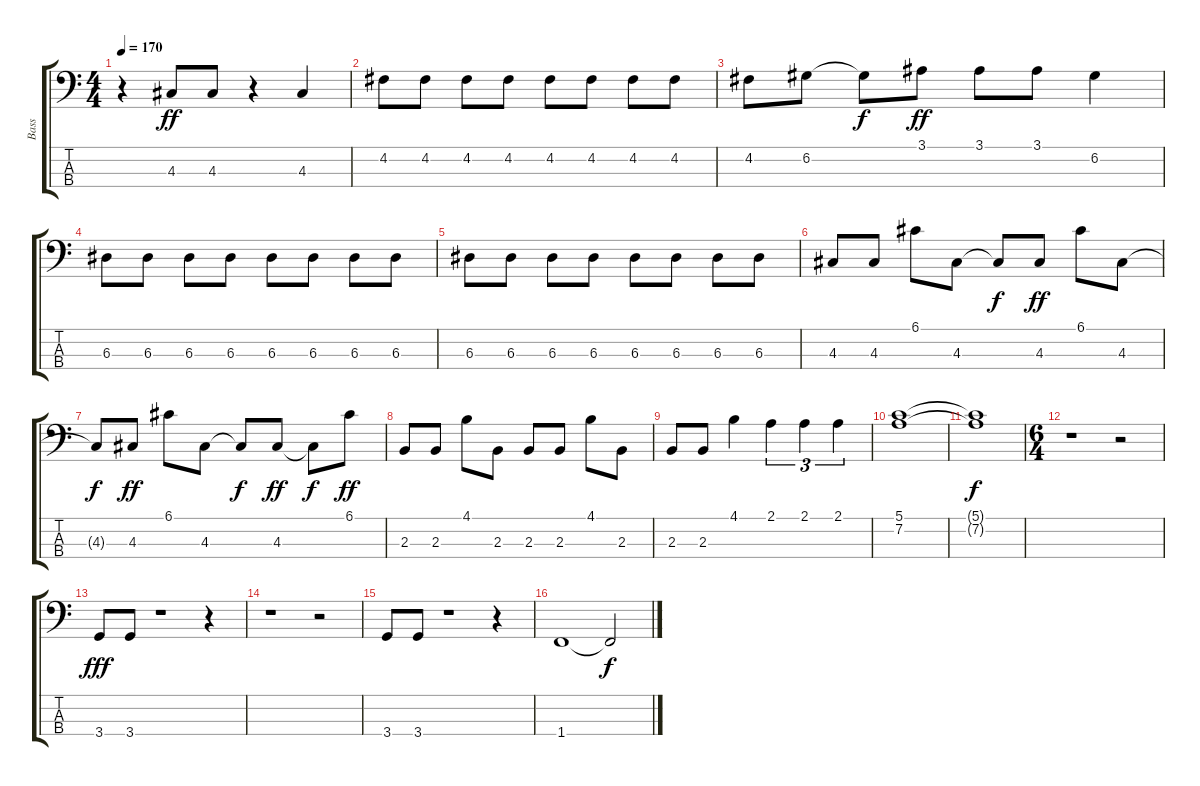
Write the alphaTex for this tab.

\track ("Bass" "Bass") {instrument electricbasspick}
\staff {score tabs}
\tuning (G2 D2 A1 E1) {hide}
\ts (4 4)
\tempo 170
\clef f4
\ks c
r.4{dy ff} 4.3.8 4.3.8 r.4 4.3.4 |
4.2.8 4.2.8 4.2.8 4.2.8 4.2.8 4.2.8 4.2.8 4.2.8 |
4.2.8 6.2.8 6.2{t}.8{dy f} 3.1.8{dy ff} 3.1.8 3.1.8 6.2.4 |
6.3.8 6.3.8 6.3.8 6.3.8 6.3.8 6.3.8 6.3.8 6.3.8 |
6.3.8 6.3.8 6.3.8 6.3.8 6.3.8 6.3.8 6.3.8 6.3.8 |
4.3.8 4.3.8 6.1.8 4.3.8 4.3{t}.8{dy f} 4.3.8{dy ff} 6.1.8 4.3.8 |
4.3{t}.8{dy f} 4.3.8{dy ff} 6.1.8 4.3.8 4.3{t}.8{dy f} 4.3.8{dy ff} 4.3{t}.8{dy f} 6.1.8{dy ff} |
2.3.8 2.3.8 4.1.8 2.3.8 2.3.8 2.3.8 4.1.8 2.3.8 |
2.3.8 2.3.8 4.1.4 2.1.4{tu (3 2)} 2.1.4{tu (3 2)} 2.1.4{tu (3 2)} |
(5.1 7.2).1 |
(5.1{t} 7.2{t}).1{dy f} |
\ts (6 4)
r.1 r.2 |
3.4.8{dy fff} 3.4.8 r.1 r.4 |
r.1 r.2 |
3.4.8 3.4.8 r.1 r.4 |
1.4.1 1.4{t}.2{dy f}
